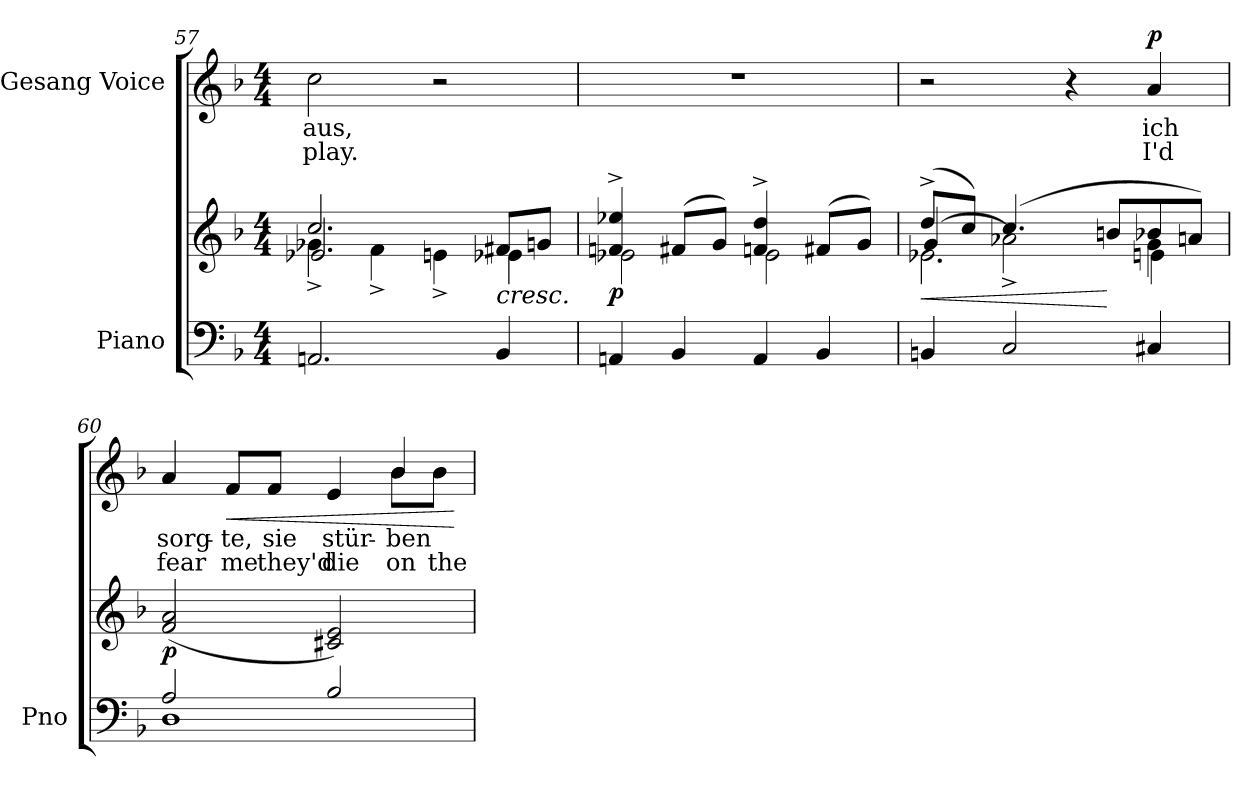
**kern	**kern	**dynam	**kern	**text	**text	**dynam
*part2	*part2	*part2	*part1	*part1	*part1	*part1
*staff3	*staff2	*staff2/3	*staff1	*staff1	*staff1	*staff1
*I"Piano	*	*	*I"Gesang Voice	*	*	*
*I'Pno	*	*	*	*	*	*
*clefF4	*clefG2	*	*clefG2	*	*	*
*k[b-]	*k[b-]	*	*k[b-]	*	*	*
*M4/4	*M4/4	*	*M4/4	*	*	*
=57	=57	=57	=57	=57	=57	=57
*	*^	*	*	*	*	*
*	*	*^	*	*	*	*	*
!	!	!	!	!	!	!LO:LY:b	!LO:LY:b	!
2.AAn/	2.cc/	4g-X^\	2.e-X/	.	2cc\	-aus,	play.	.
.	.	4f^\	.	.	.	.	.	.
.	.	4en^\	.	.	2r	.	.	.
!	!	!	!	!LO:HP:b	!	!	!	!
4BB-/	8f#X/L	4e-X\	4ryy	<	.	.	.	.
.	8gn/J	.	.	.	.	.	.	.
*	*	*v	*v	*	*	*	*	*
!!LO:PB:g=z
=58	=58	=58	=58	=58	=58	=58	=58
!	!	!	!LO:DY:b	!	!	!	!
4AAn/	4fn/^ 4ee-X/^	2e-X\	p	1r	.	.	.
4BB-/	(8f#X/L	.	.	.	.	.	.
.	8g/J)	.	.	.	.	.	.
4AA/	4fn/^ 4dd/^	2e-\	.	.	.	.	.
4BB-/	(8f#X/L	.	.	.	.	.	.
.	8g/J)	.	.	.	.	.	.
*	*v	*v	*	*	*	*	*
=59	=59	=59	=59	=59	=59	=59
!	!	!LO:HP:b	!	!	!	!
*	*^	*	*	*	*	*
*	*	*^	*	*	*	*	*
4BBn/	(8dd^/L	(4g/	2.e-X\	<	2r	.	.	.
.	8cc/J)	.	.	.	.	.	.	.
2C/	(4.cc/	2a-X^\)	.	.	.	.	.	.
.	.	.	.	.	4r	.	.	.
.	8bn/L	.	.	[	.	.	.	.
!	!	!	!	!	!	!LO:LY:b	!LO:LY:b	!LO:DY:b
4C#X/	8b-X/	4g\	4en\	.	4a/	ich	I'd	p
.	8an/J)	.	.	.	.	.	.	.
*	*v	*v	*v	*	*	*	*	*
.	.	[	.	.	.	.
=60	=60	=60	=60	=60	=60	=60
*^	*	*	*	*	*	*
!	!	!	!LO:DY:b	!	!LO:LY:b	!LO:LY:b	!
*	*	*	*	*^	*	*	*
2A/	1D	(2f/ 2a/	p	4a/	2ryy	sorg-	fear	.
!	!	!	!	!	!	!LO:LY:b	!LO:LY:b	!LO:HP:b
.	.	.	.	8f/L	.	-te,	me	<
!	!	!	!	!	!	!LO:LY:b	!LO:LY:b	!
.	.	.	.	8f/J	.	sie	they'd	.
!	!	!	!	!	!	!LO:LY:b	!LO:LY:b	!
2B-/	.	2c#X/ 2e/)	.	4e/	4ryy	stür-	die	.
!	!	!	!	!	!	!LO:LY:b	!LO:LY:b	!
.	.	.	.	4b-/	8b-\L	-ben	on	.
!	!	!	!	!	!	!	!LO:LY:b	!
.	.	.	.	.	8b-\J	.	the	.
*v	*v	*	*	*v	*v	*	*	*
.	.	.	.	.	.	[
=	=	=	=	=	=	=
*-	*-	*-	*-	*-	*-	*-
